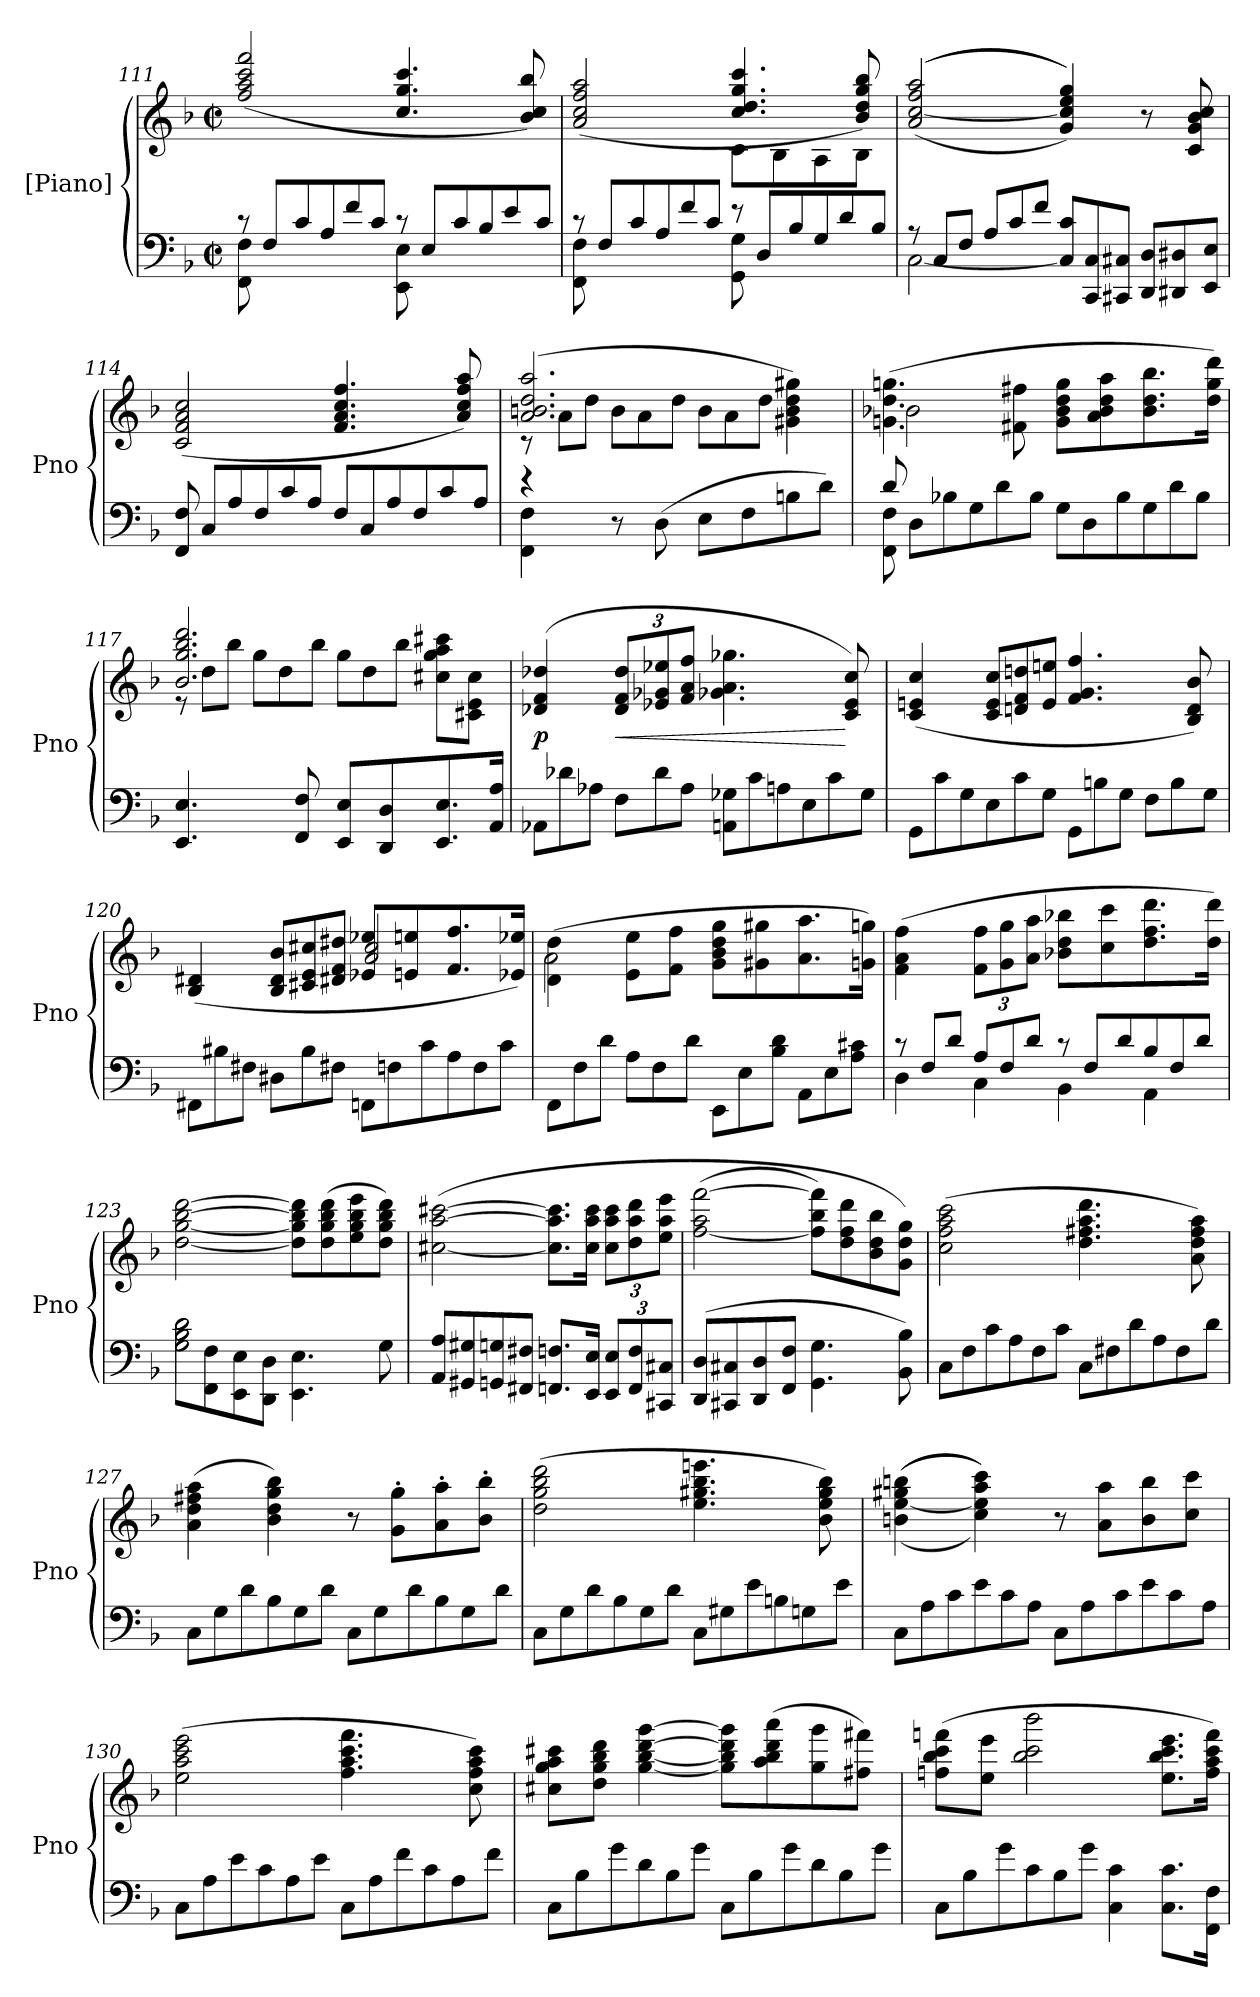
**kern	**kern	**dynam
*part2	*part1	*part1
*staff2	*staff1	*staff1
*I"[Piano]	*I"[Piano]	*
*I'Pno	*I'Pno	*
*clefF4	*clefG2	*
*k[b-]	*k[b-]	*
*M2/2	*M2/2	*
*met(c|)	*met(c|)	*
*Xtuplet	*	*
=111	=111	=111
*^	*	*
12r	8FF\ 8F\	(>2ff/ 2aa/ 2ccc/ 2fff/	.
12F/L	.	.	.
.	4.ryy	.	.
12c/	.	.	.
12A/	.	.	.
12f/	.	.	.
12c/J	.	.	.
12r	8EE\ 8E\	4.cc/ 4.gg/ 4.ccc/	.
12E/L	.	.	.
.	4.ryy	.	.
12c/	.	.	.
12B-/	.	.	.
12e/	.	.	.
.	.	8b-/ 8cc/ 8bb-/)	.
12c/J	.	.	.
=112	=112	=112	=112
*	*	*^	*
12r	8FF\ 8F\	(>2a/ 2cc/ 2ff/ 2aa/	2ryy	.
12F/L	.	.	.	.
.	4.ryy	.	.	.
12c/	.	.	.	.
12A/	.	.	.	.
12f/	.	.	.	.
12c/J	.	.	.	.
12r	8GG\ 8G\	4.cc/ 4.dd/ 4.gg/ 4.ccc/	8c\L	.
12D/L	.	.	.	.
.	4.ryy	.	8B-\	.
12B-/	.	.	.	.
12G/	.	.	8A\	.
12d/	.	.	.	.
.	.	8b-/ 8dd/ 8gg/ 8bb-/)	8B-\J	.
12B-/J	.	.	.	.
*	*	*v	*v	*
=113	=113	=113	=113
12r	[<2C\	(>(<(<2a/ [2cc/ 2ff/ 2aa/	.
12C/L	.	.	.
12F/J	.	.	.
12A/L	.	.	.
12c/	.	.	.
12f/J	.	.	.
12C]/ 12c/L	2ryy	4g/ 4cc]/ 4ee/ 4gg/)))	.
12CC/ 12C/	.	.	.
12CC#X/ 12C#X/J	.	.	.
12DD/ 12D/L	.	8r	.
12DD#X/ 12D#X/	.	.	.
.	.	8c/ 8g/ 8b-/ 8cc/	.
12EE/ 12E/J	.	.	.
*v	*v	*	*
=114	=114	=114
12FF/ 12F/	(>2c/ 2f/ 2a/ 2cc/	.
12C/L	.	.
12A/	.	.
12F/	.	.
12c/	.	.
12A/J	.	.
12F/L	4.f/ 4.a/ 4.cc/ 4.ff/	.
12C/	.	.
12A/	.	.
12F/	.	.
12c/	.	.
.	8a/ 8cc/ 8ff/ 8aa/)	.
12A/J	.	.
=115	=115	=115
*^	*^	*
*	*	*	*Xtuplet	*
4r	4FF\ 4F\	(>2.a/ 2.bn/ 2.dd/ 2.aa/	12r	.
.	.	.	12a\L	.
.	.	.	12dd\J	.
8r	2.ryy	.	12b\L	.
.	.	.	12a\	.
(>8D\	.	.	.	.
.	.	.	12dd\J	.
8E\L	.	.	12b\L	.
.	.	.	12a\	.
8F\	.	.	.	.
.	.	.	12dd\J	.
8Bn\	.	4g#X\ 4b\ 4dd\ 4gg#X\)	4ryy	.
8d\J)	.	.	.	.
=116	=116	=116	=116	=116
8d/	12FF\ 12F\	(>4.gn\ 4.dd\ 4.ggn\	2b-X\	.
.	12D\L	.	.	.
4.ryy	.	.	.	.
.	12B-X\	.	.	.
.	12G\	.	.	.
.	12d\	.	.	.
.	.	8f#X\ 8ff#X\	.	.
.	12B-\J	.	.	.
2ryy	12G\L	8g\ 8b-\ 8dd\ 8gg\L	2ryy	.
.	12D\	.	.	.
.	.	8a\ 8b-\ 8dd\ 8aa\	.	.
.	12B-\	.	.	.
.	12G\	8.b-\ 8.dd\ 8.bb-\	.	.
.	12d\	.	.	.
.	12B-\J	.	.	.
.	.	16dd\ 16gg\ 16ddd\Jk)	.	.
*v	*v	*	*	*
=117	=117	=117	=117
4.EE/ 4.E/	2.b-/ 2.gg/ 2.bb-/ 2.ddd/	12r	.
.	.	12dd\L	.
.	.	12bb-\J	.
.	.	12gg\L	.
.	.	12dd\	.
8FF/ 8F/	.	.	.
.	.	12bb-\J	.
8EE/ 8E/L	.	12gg\L	.
.	.	12dd\	.
8DD/ 8D/	.	.	.
.	.	12bb-\J	.
8.EE/ 8.E/	8cc#X\ 8gg\ 8aa\ 8ccc#X\L	4ryy	.
.	8c#X\ 8e\ 8cc#\J	.	.
16AA/ 16A/Jk	.	.	.
*	*v	*v	*
=118	=118	=118
12AA-X\L	(>4d-X/ 4f/ 4dd-X/	p
12d-X\	.	.
12A-X\J	.	.
*	*tuplet	*
!	!	!LO:HP:b
12F\L	12d-/ 12f/ 12dd-/L	<
12d-\	12e-X/ 12g-X/ 12ee-X/	.
12A-\J	12f/ 12a/ 12ff/J	.
12AAn\ 12G-X\L	4.g-X\ 4.a\ 4.gg-X\	.
12c\	.	.
12An\	.	.
12E\	.	.
12c\	.	.
.	8c/ 8e-/ 8cc/)	[
12G-\J	.	.
=119	=119	=119
12GG\L	(>4c/ 4en/ 4cc/	.
12c\	.	.
12G\	.	.
*	*Xtuplet	*
12E\	12c/ 12e/ 12cc/L	.
12c\	12dn/ 12f/ 12ddn/	.
12G\J	12e/ 12een/J	.
12GG\L	4.f/ 4.g/ 4.ff/	.
12Bn\	.	.
12G\J	.	.
12F\L	.	.
12B\	.	.
.	8B-/ 8d/ 8b-/)	.
12G\J	.	.
=120	=120	=120
*	*^	*
12FF#X\L	(>4B-/ 4d#X/	2ryy	.
12B#X\	.	.	.
12F#X\J	.	.	.
12D#X\L	12B-/ 12d#/ 12b-/L	.	.
12B#\	12c#X/ 12e/ 12cc#X/	.	.
12F#X\J	12d#X/ 12f/ 12dd#X/J	.	.
12FFn\L	8e-X/ 8ee-X/L	2a/ 2cc#/	.
12Fn\	.	.	.
.	8en/ 8een/	.	.
12c\	.	.	.
12A\	8.f/ 8.ff/	.	.
12F\	.	.	.
12c\J	.	.	.
.	16e-X/ 16ee-X/Jk)	.	.
=121	=121	=121	=121
12FF\L	(>4d\ 4dd\	2a\	.
12F\	.	.	.
12d\J	.	.	.
12A\L	8e\ 8ee\L	.	.
12F\	.	.	.
.	8f\ 8ff\J	.	.
12d\J	.	.	.
12EE\L	8g\ 8b-\ 8dd\ 8gg\L	2ryy	.
12E\	.	.	.
.	8g#X\ 8gg#X\	.	.
12B-\ 12d\J	.	.	.
12AA\L	8.a\ 8.aa\	.	.
12E\	.	.	.
12A\ 12c#X\J	.	.	.
.	16gn\ 16ggn\Jk)	.	.
*	*v	*v	*
=122	=122	=122
*^	*	*
12r	4D\	(>4f\ 4a\ 4ff\	.
12F/L	.	.	.
12d/J	.	.	.
*	*	*tuplet	*
12A/L	4C\	12f\ 12ff\L	.
12F/	.	12g\ 12gg\	.
12d/J	.	12a\ 12aa\J	.
12r	4BB-\	8b-X\ 8dd\ 8bb-X\L	.
12F/L	.	.	.
.	.	8cc\ 8ccc\	.
12d/	.	.	.
12B-/	4AA\	8.dd\ 8.ff\ 8.ddd\	.
12F/	.	.	.
12d/J	.	.	.
.	.	16dd\ 16ddd\Jk)	.
=123	=123	=123	=123
!LO:N:vis=2	!	!	!
8G\ 8B-\ 8d\	2G\ 2B-\ 2d\	[2dd\ [2gg\ [2bb-\ [2ddd\	.
8FF\ 8F\	.	.	.
8EE\ 8E\	.	.	.
8DD\ 8D\J	.	.	.
4.EE\ 4.E\	2ryy	8dd]\ 8gg]\ 8bb-]\ 8ddd]\L	.
.	.	(>8dd\ 8gg\ 8bb-\ 8ddd\	.
.	.	8ee\ 8gg\ 8bb-\ 8eee\	.
8G\	.	8dd\ 8gg\ 8bb-\ 8ddd\J)	.
*v	*v	*	*
=124	=124	=124
8AA/ 8A/L	(>[2cc#X\ [2aa\ [2ccc#X\	.
8GG#X/ 8G#X/	.	.
8GGn/ 8Gn/	.	.
8FF#X/ 8F#X/J	.	.
8.FFn/ 8.Fn/L	8.cc#]\ 8.aa]\ 8.ccc#]\L	.
16EE/ 16E/Jk	16cc#\ 16aa\ 16ccc#\Jk	.
*tuplet	*	*
12EE/ 12E/L	12cc#\ 12aa\ 12ccc#\L	.
12FF/ 12F/	12dd\ 12aa\ 12ddd\	.
12CC#X/ 12C#X/J	12ee\ 12aa\ 12eee\J	.
=125	=125	=125
(<8DD/ 8D/L	(>[2ff\ 2aa\ [2fff\	.
8CC#X/ 8C#X/	.	.
8DD/ 8D/	.	.
8FF/ 8F/J	.	.
4.GG\ 4.G\	8ff]\ 8bb-\ 8fff]\L)	.
.	8dd\ 8ff\ 8ddd\	.
.	8b-\ 8dd\ 8bb-\	.
8BB-\ 8B-\)	8g\ 8dd\ 8gg\J)	.
=126	=126	=126
*Xtuplet	*	*
12C\L	(>2cc\ 2ff\ 2aa\ 2ccc\	.
12F\	.	.
12c\	.	.
12A\	.	.
12F\	.	.
12c\J	.	.
12C\L	4.dd\ 4.ff#X\ 4.aa\ 4.ddd\	.
12F#X\	.	.
12d\	.	.
12A\	.	.
12F#\	.	.
.	8a\ 8dd\ 8ff#\ 8aa\)	.
12d\J	.	.
=127	=127	=127
12C\L	(4a\ 4dd\ 4ff#X\ 4aa\	.
12G\	.	.
12d\	.	.
12B-\	4b-\ 4dd\ 4gg\ 4bb-\)	.
12G\	.	.
12d\J	.	.
12C\L	8r	.
12G\	.	.
.	8g'>\ 8gg'>\L	.
12d\	.	.
12B-\	8a'>\ 8aa'>\	.
12G\	.	.
.	8b-'>\ 8bb-'>\J	.
12d\J	.	.
=128	=128	=128
12C\L	(>2dd\ 2gg\ 2bb-\ 2ddd\	.
12Gi\	.	.
12d\	.	.
12B-\	.	.
12Gi\	.	.
12d\J	.	.
12C\L	4.ee\ 4.gg#X\ 4.bb-\ 4.eeen\	.
12G#X\	.	.
12e\	.	.
12Bn\	.	.
12Gn\	.	.
.	8b-\ 8ee\ 8gg#\ 8bb-\)	.
12e\J	.	.
=129	=129	=129
12C\L	(>(<(<4bn\ [4ee\ 4gg#X\ 4bbn\	.
12A\	.	.
12c\	.	.
12e\	4cc\ 4ee]\ 4aa\ 4ccc\)))	.
12c\	.	.
12A\J	.	.
12C\L	8r	.
12A\	.	.
.	8a\ 8aa\L	.
12c\	.	.
12e\	8b\ 8bb\	.
12c\	.	.
.	8cc\ 8ccc\J	.
12A\J	.	.
=130	=130	=130
12C\L	(>2ee\ 2aa\ 2ccc\ 2eee\	.
12A\	.	.
12e\	.	.
12c\	.	.
12A\	.	.
12e\J	.	.
12C\L	4.ff\ 4.aa\ 4.ccc\ 4.fff\	.
12A\	.	.
12f\	.	.
12c\	.	.
12A\	.	.
.	8cc\ 8ff\ 8aa\ 8ccc\)	.
12f\J	.	.
=131	=131	=131
12C\L	8cc#X\ 8gg\ 8aa\ 8ccc#X\L	.
12B-\	.	.
.	8dd\ 8gg\ 8bb-\ 8ddd\J	.
12g\	.	.
12d\	[4gg\ [4bb-\ [4ddd\ [4ggg\	.
12B-\	.	.
12g\J	.	.
12C\L	8gg]\ 8bb-]\ 8ddd]\ 8ggg]\L	.
12B-\	.	.
.	(>8aa\ 8bb-\ 8ddd\ 8aaa\	.
12g\	.	.
12d\	8gg\ 8ggg\	.
12B-\	.	.
.	8ff#X\ 8fff#X\J)	.
12g\J	.	.
=132	=132	=132
12C\L	(>8ffn\ 8bb-\ 8ccc\ 8fffn\L	.
12B-\	.	.
.	8ee\ 8eee\J	.
12g\	.	.
12c\	2bb-\ 2ccc\ 2bbb-\	.
12B-\	.	.
12g\J	.	.
4C\ 4c\	.	.
8.C\ 8.c\L	8.ee\ 8.bb-\ 8.ccc\ 8.eee\L	.
16FF\ 16F\Jk	16ff\ 16aa\ 16ccc\ 16fff\Jk)	.
=	=	=
*-	*-	*-
